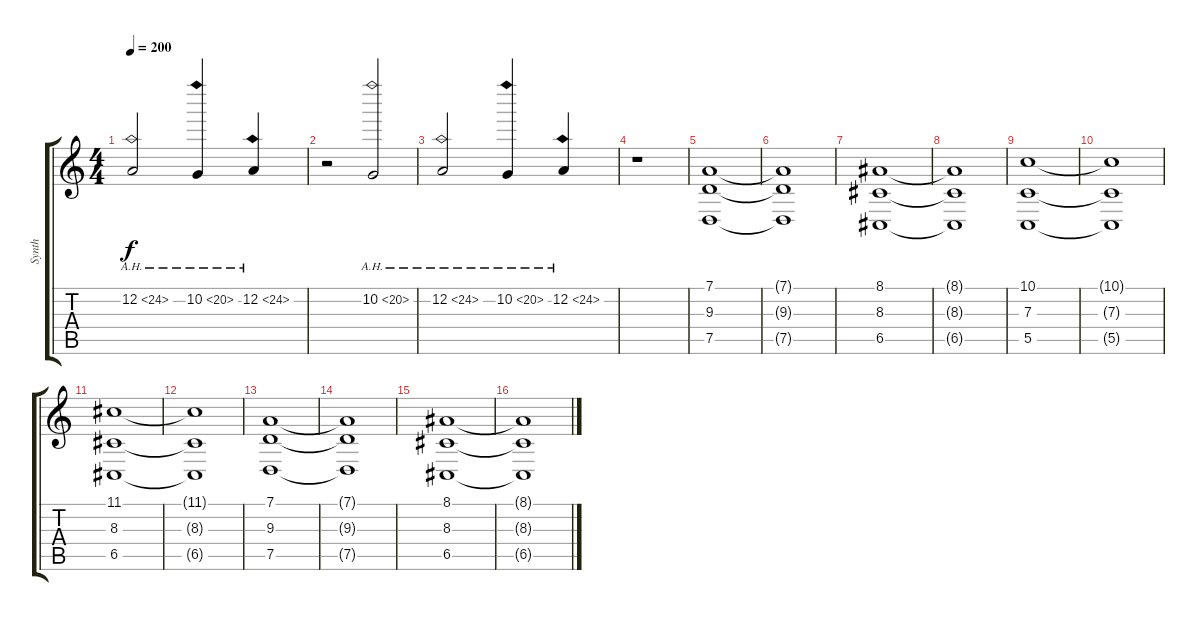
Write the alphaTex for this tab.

\track ("Synth" "Synth") {instrument stringensemble1}
\staff {score tabs}
\tuning (D4 A3 F3 C3 G2 D2) {hide}
\ts (4 4)
\tempo 200
\clef g2
\ks c
12.2{ah 12}.2{dy f} 10.2{ah 10}.4 12.2{ah 12}.4 |
r.2 10.2{ah 10}.2 |
12.2{ah 12}.2 10.2{ah 10}.4 12.2{ah 12}.4 |
r.1 |
(7.1 9.3 7.5).1 |
(7.1{t} 9.3{t} 7.5{t}).1 |
(8.1 8.3 6.5).1 |
(8.1{t} 8.3{t} 6.5{t}).1 |
(10.1 7.3 5.5).1 |
(10.1{t} 7.3{t} 5.5{t}).1 |
(11.1 8.3 6.5).1 |
(11.1{t} 8.3{t} 6.5{t}).1 |
(7.1 9.3 7.5).1 |
(7.1{t} 9.3{t} 7.5{t}).1 |
(8.1 8.3 6.5).1 |
(8.1{t} 8.3{t} 6.5{t}).1
